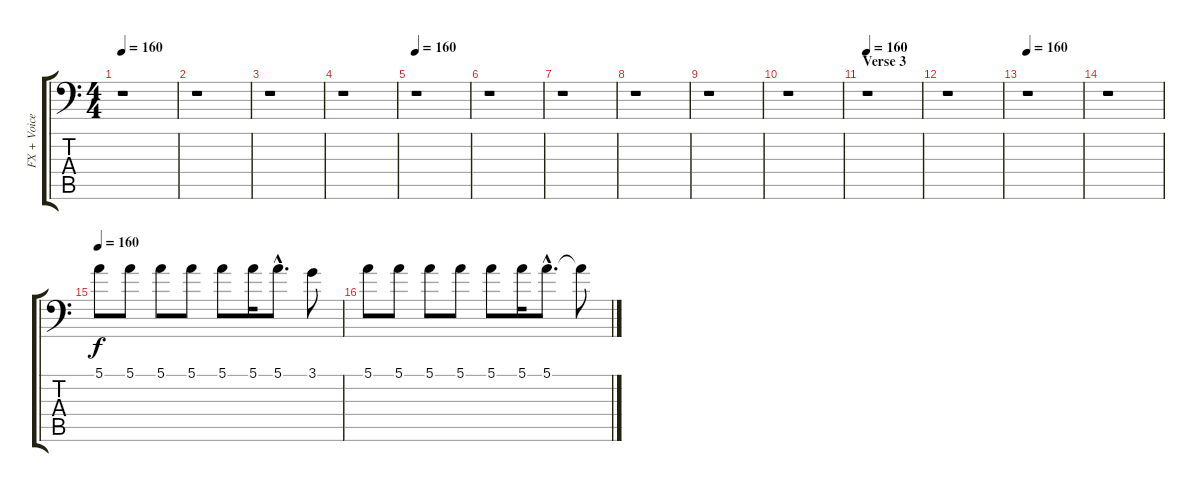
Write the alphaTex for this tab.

\track ("FX + Voice" "FX + Voice") {instrument lead2sawtooth}
\staff {score tabs}
\tuning (E4 B3 G3 D3 A2 A1) {hide}
\ts (4 4)
\tempo 160
\clef f4
\ks c
r.1{dy f} |
r.1 |
r.1 |
r.1 |
\tempo 160
r.1 |
r.1 |
r.1 |
r.1 |
r.1 |
r.1 |
\section ("" "Verse 3")
\tempo 160
r.1 |
r.1 |
\tempo 160
r.1 |
r.1 |
\tempo 160
5.1.8{volume 16} 5.1.8 5.1.8 5.1.8 5.1.8 5.1.16 5.1{hac}.8{d} 3.1.8 |
5.1.8{volume 16} 5.1.8 5.1.8 5.1.8 5.1.8 5.1.16 5.1{hac}.8{d} 5.1{t}.8
